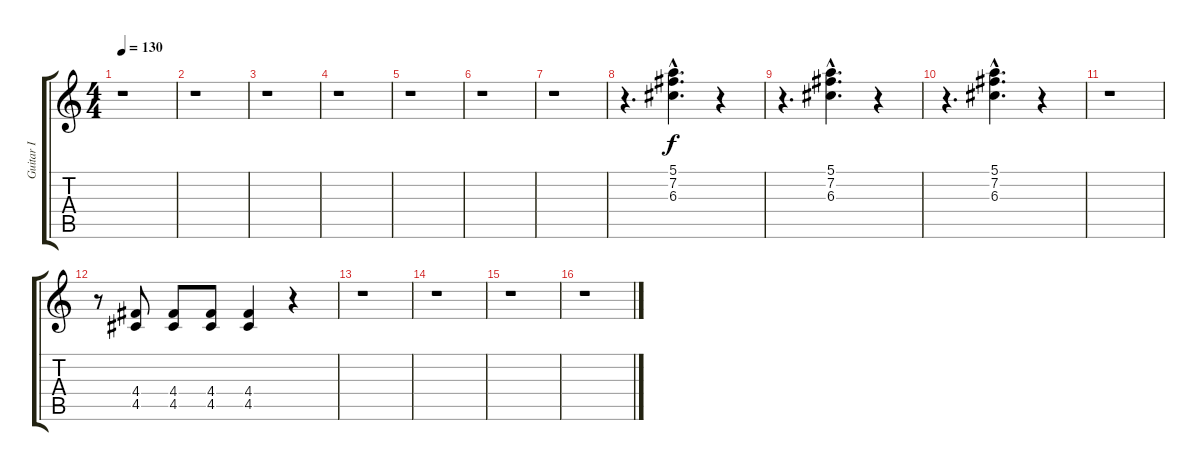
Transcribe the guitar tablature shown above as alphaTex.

\track ("Guitar I" "Guitar I") {instrument overdrivenguitar}
\staff {score tabs}
\tuning (E4 B3 G3 D3 A2 E2) {hide}
\ts (4 4)
\tempo 130
\clef g2
\ks c
r.1{dy f instrument overdrivenguitar} |
r.1 |
r.1 |
r.1 |
r.1 |
r.1 |
r.1 |
r.4{d} (5.1{hac} 7.2{hac} 6.3{hac}).4{d} r.4 |
r.4{d} (5.1{hac} 7.2{hac} 6.3{hac}).4{d} r.4 |
r.4{d} (5.1{hac} 7.2{hac} 6.3{hac}).4{d} r.4 |
r.1 |
r.8 (4.4 4.5).8 (4.4 4.5).8 (4.4 4.5).8 (4.4 4.5).4 r.4 |
r.1 |
r.1 |
r.1 |
r.1
